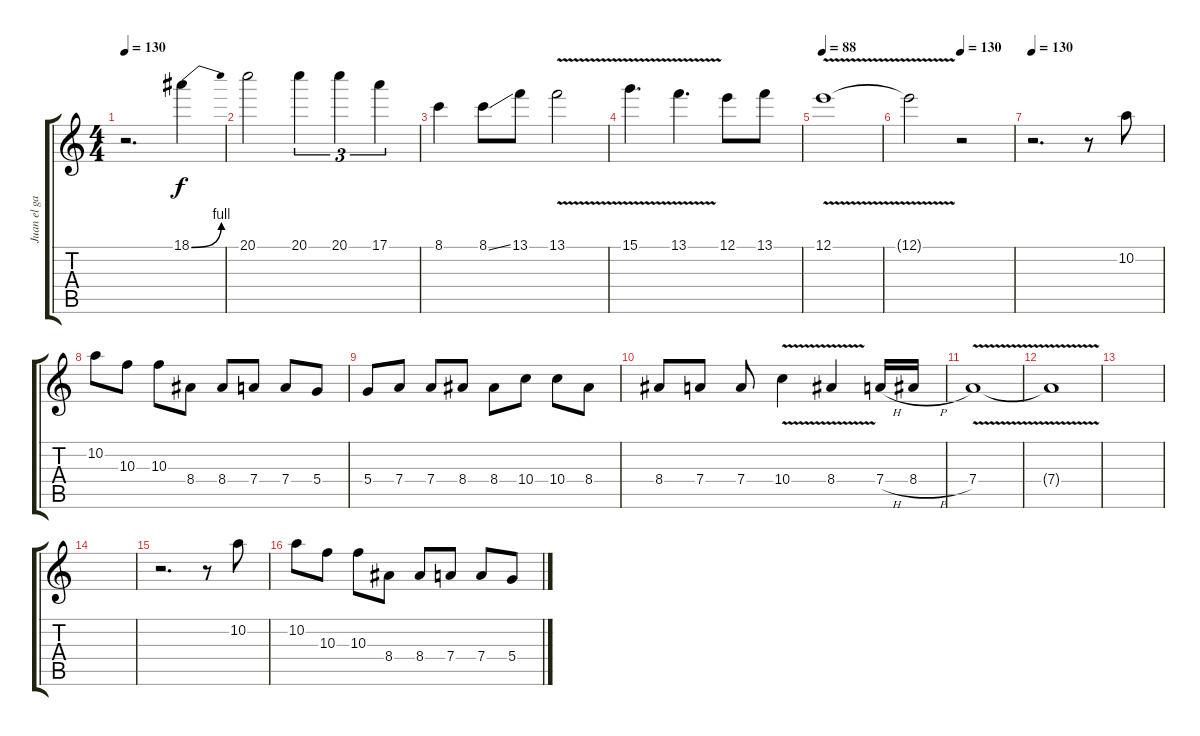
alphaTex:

\track ("Juan el gay" "Juan el ga") {instrument distortionguitar}
\staff {score tabs}
\tuning (E4 B3 G3 D3 A2 E2) {hide}
\ts (4 4)
\tempo 130
\clef g2
\ks c
r.2{d dy f} 18.1{be (bend 0 0 60 4)}.4 |
20.1.2 20.1.4{tu (3 2)} 20.1.4{tu (3 2)} 17.1.4{tu (3 2)} |
8.1.4 8.1{ss}.8 13.1.8 13.1{v}.2 |
15.1{v}.4{d} 13.1{v}.4{d} 12.1.8 13.1.8 |
\tempo 88
12.1{v}.1 |
\tempo (130 0.5)
12.1{t}.2 r.2 |
\tempo 130
r.2{d} r.8 10.2.8 |
10.2.8 10.3.8 10.3.8 8.4.8 8.4.8 7.4.8 7.4.8 5.4.8 |
5.4.8 7.4.8 7.4.8 8.4.8 8.4.8 10.4.8 10.4.8 8.4.8 |
8.4.8 7.4.8 7.4.8 10.4{v}.4 8.4{v}.4 7.4{h}.16 8.4{h}.16 |
7.4{v}.1 |
7.4{t}.1 |
|
|
r.2{d} r.8 10.2.8 |
10.2.8 10.3.8 10.3.8 8.4.8 8.4.8 7.4.8 7.4.8 5.4.8
